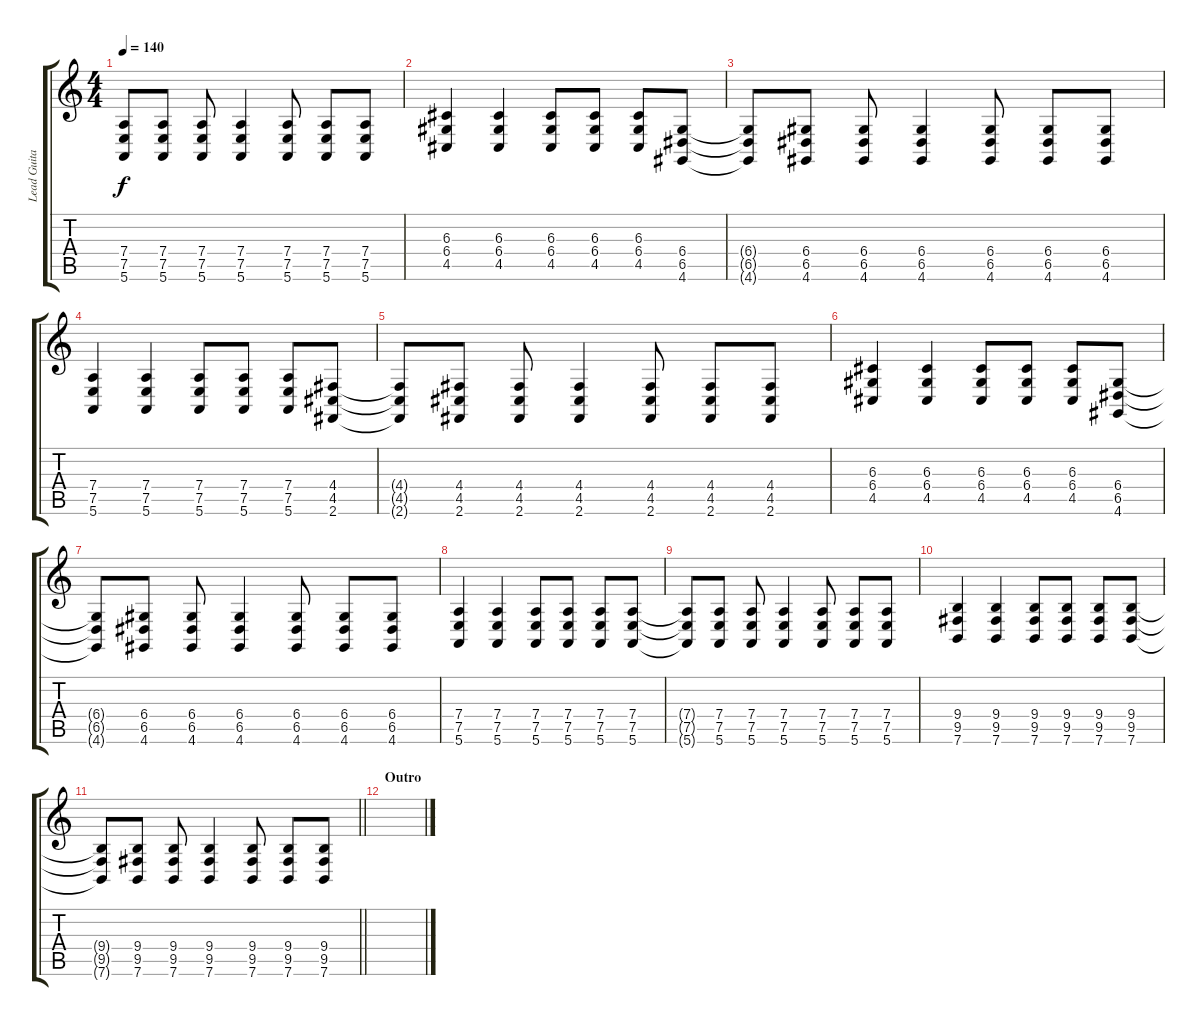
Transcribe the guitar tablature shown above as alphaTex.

\track ("Lead Guitar" "Lead Guita") {instrument tremolostrings}
\staff {score tabs}
\tuning (E4 B3 G3 D3 A2 E2) {hide}
\ts (4 4)
\tempo 140
\clef g2
\ks c
(7.4{t} 7.5{t} 5.6{t}).8{dy f} (7.4 7.5 5.6).8 (7.4 7.5 5.6).8 (7.4 7.5 5.6).4 (7.4 7.5 5.6).8 (7.4 7.5 5.6).8 (7.4 7.5 5.6).8 |
(6.3 6.4 4.5).4 (6.3 6.4 4.5).4 (6.3 6.4 4.5).8 (6.3 6.4 4.5).8 (6.3 6.4 4.5).8 (6.4 6.5 4.6).8 |
(6.4{t} 6.5{t} 4.6{t}).8 (6.4 6.5 4.6).8 (6.4 6.5 4.6).8 (6.4 6.5 4.6).4 (6.4 6.5 4.6).8 (6.4 6.5 4.6).8 (6.4 6.5 4.6).8 |
(7.4 7.5 5.6).4 (7.4 7.5 5.6).4 (7.4 7.5 5.6).8 (7.4 7.5 5.6).8 (7.4 7.5 5.6).8 (4.4 4.5 2.6).8 |
(4.4{t} 4.5{t} 2.6{t}).8 (4.4 4.5 2.6).8 (4.4 4.5 2.6).8 (4.4 4.5 2.6).4 (4.4 4.5 2.6).8 (4.4 4.5 2.6).8 (4.4 4.5 2.6).8 |
(6.3 6.4 4.5).4 (6.3 6.4 4.5).4 (6.3 6.4 4.5).8 (6.3 6.4 4.5).8 (6.3 6.4 4.5).8 (6.4 6.5 4.6).8 |
(6.4{t} 6.5{t} 4.6{t}).8 (6.4 6.5 4.6).8 (6.4 6.5 4.6).8 (6.4 6.5 4.6).4 (6.4 6.5 4.6).8 (6.4 6.5 4.6).8 (6.4 6.5 4.6).8 |
(7.4 7.5 5.6).4 (7.4 7.5 5.6).4 (7.4 7.5 5.6).8 (7.4 7.5 5.6).8 (7.4 7.5 5.6).8 (7.4 7.5 5.6).8 |
(7.4{t} 7.5{t} 5.6{t}).8 (7.4 7.5 5.6).8 (7.4 7.5 5.6).8 (7.4 7.5 5.6).4 (7.4 7.5 5.6).8 (7.4 7.5 5.6).8 (7.4 7.5 5.6).8 |
(9.4 9.5 7.6).4 (9.4 9.5 7.6).4 (9.4 9.5 7.6).8 (9.4 9.5 7.6).8 (9.4 9.5 7.6).8 (9.4 9.5 7.6).8 |
\barLineRight lightlight
(9.4{t} 9.5{t} 7.6{t}).8 (9.4 9.5 7.6).8 (9.4 9.5 7.6).8 (9.4 9.5 7.6).4 (9.4 9.5 7.6).8 (9.4 9.5 7.6).8 (9.4 9.5 7.6).8 |
\section ("" "Outro")
